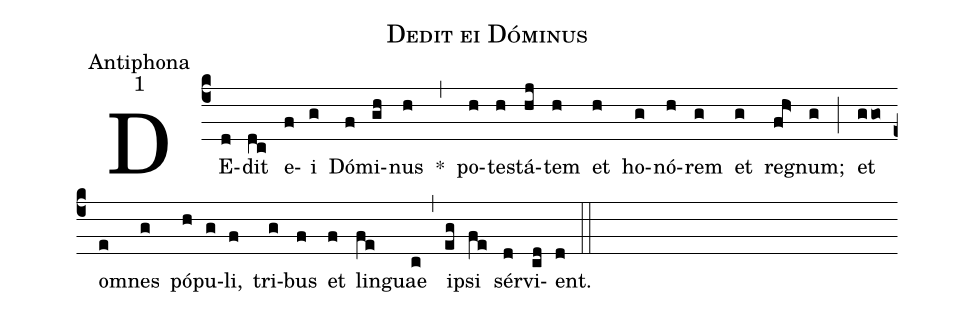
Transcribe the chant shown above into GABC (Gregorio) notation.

name:Dedit ei Dóminus;
office-part:Antiphona;
mode:1;
%%
(c4) DE(d)dit(dc) e(f)i(g) Dó(f)mi(gh)nus(h) *(,) po(h)te(h)stá(hj)tem(h) et(h) ho(g)nó(h)rem(g) et(g) re(fh>)gnum;(g) (;) et(ggo) o(e)mnes(g) pó(h)pu(g)li,(f) tri(g)bus(f) et(f) lin(fe)guae(c) (,) i(eg)psi(fe) sér(d)vi(cd)ent.(d) (::)
